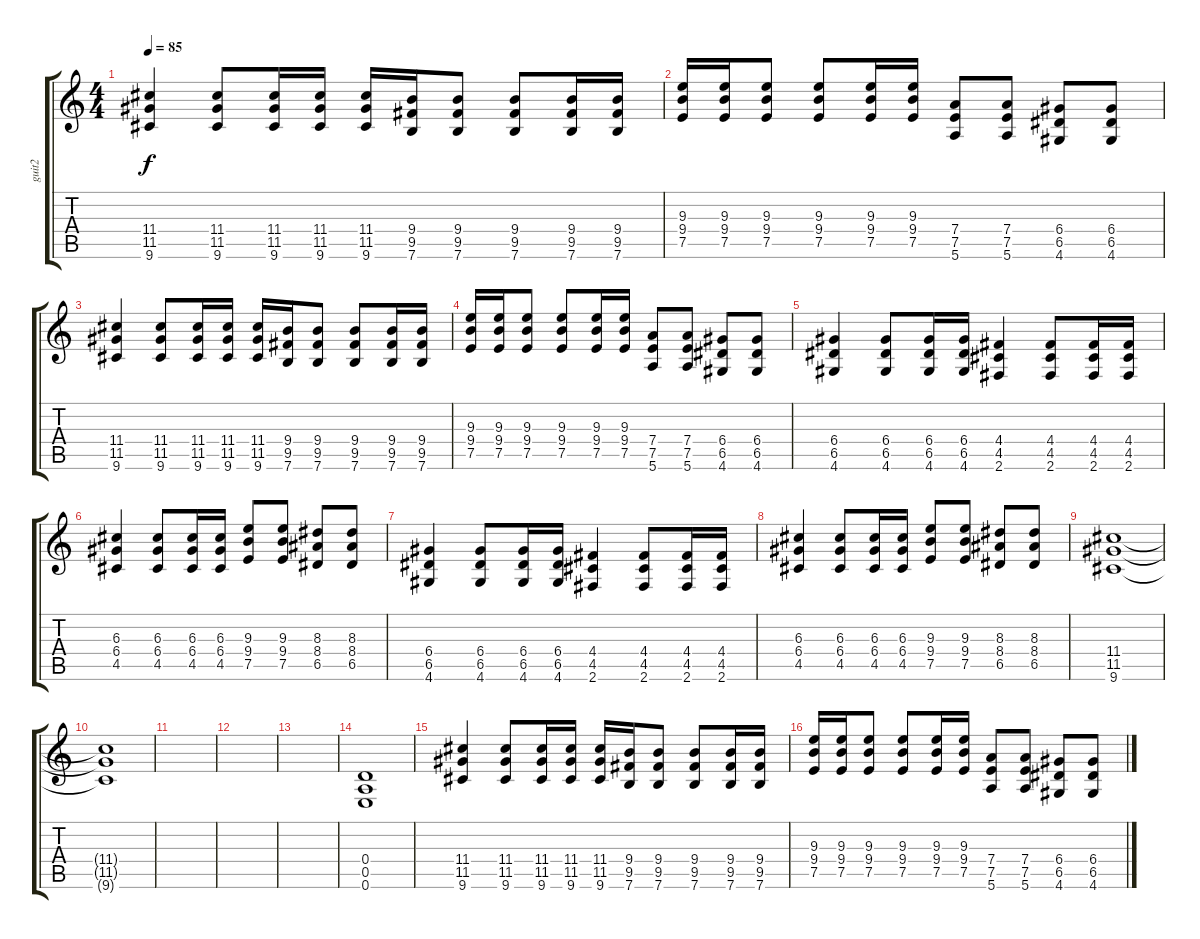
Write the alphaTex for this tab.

\track ("guit2" "guit2") {instrument distortionguitar}
\staff {score tabs}
\tuning (E4 B3 G3 D3 A2 E2) {hide}
\ts (4 4)
\tempo 85
\clef g2
\ks c
(11.4 11.5 9.6).4{dy f} (11.4 11.5 9.6).8 (11.4 11.5 9.6).16 (11.4 11.5 9.6).16 (11.4 11.5 9.6).16 (9.4 9.5 7.6).16 (9.4 9.5 7.6).8 (9.4 9.5 7.6).8 (9.4 9.5 7.6).16 (9.4 9.5 7.6).16 |
(9.3 9.4 7.5).16 (9.3 9.4 7.5).16 (9.3 9.4 7.5).8 (9.3 9.4 7.5).8 (9.3 9.4 7.5).16 (9.3 9.4 7.5).16 (7.4 7.5 5.6).8 (7.4 7.5 5.6).8 (6.4 6.5 4.6).8 (6.4 6.5 4.6).8 |
(11.4 11.5 9.6).4 (11.4 11.5 9.6).8 (11.4 11.5 9.6).16 (11.4 11.5 9.6).16 (11.4 11.5 9.6).16 (9.4 9.5 7.6).16 (9.4 9.5 7.6).8 (9.4 9.5 7.6).8 (9.4 9.5 7.6).16 (9.4 9.5 7.6).16 |
(9.3 9.4 7.5).16 (9.3 9.4 7.5).16 (9.3 9.4 7.5).8 (9.3 9.4 7.5).8 (9.3 9.4 7.5).16 (9.3 9.4 7.5).16 (7.4 7.5 5.6).8 (7.4 7.5 5.6).8 (6.4 6.5 4.6).8 (6.4 6.5 4.6).8 |
(6.4 6.5 4.6).4 (6.4 6.5 4.6).8 (6.4 6.5 4.6).16 (6.4 6.5 4.6).16 (4.4 4.5 2.6).4 (4.4 4.5 2.6).8 (4.4 4.5 2.6).16 (4.4 4.5 2.6).16 |
(6.3 6.4 4.5).4 (6.3 6.4 4.5).8 (6.3 6.4 4.5).16 (6.3 6.4 4.5).16 (9.3 9.4 7.5).8 (9.3 9.4 7.5).8 (8.3 8.4 6.5).8 (8.3 8.4 6.5).8 |
(6.4 6.5 4.6).4 (6.4 6.5 4.6).8 (6.4 6.5 4.6).16 (6.4 6.5 4.6).16 (4.4 4.5 2.6).4 (4.4 4.5 2.6).8 (4.4 4.5 2.6).16 (4.4 4.5 2.6).16 |
(6.3 6.4 4.5).4 (6.3 6.4 4.5).8 (6.3 6.4 4.5).16 (6.3 6.4 4.5).16 (9.3 9.4 7.5).8 (9.3 9.4 7.5).8 (8.3 8.4 6.5).8 (8.3 8.4 6.5).8 |
(11.4 11.5 9.6).1{volume 6} |
(11.4{t} 11.5{t} 9.6{t}).1 |
|
|
|
(0.4 0.5 0.6).1 |
(11.4 11.5 9.6).4{volume 13} (11.4 11.5 9.6).8 (11.4 11.5 9.6).16 (11.4 11.5 9.6).16 (11.4 11.5 9.6).16 (9.4 9.5 7.6).16 (9.4 9.5 7.6).8 (9.4 9.5 7.6).8 (9.4 9.5 7.6).16 (9.4 9.5 7.6).16 |
(9.3 9.4 7.5).16 (9.3 9.4 7.5).16 (9.3 9.4 7.5).8 (9.3 9.4 7.5).8 (9.3 9.4 7.5).16 (9.3 9.4 7.5).16 (7.4 7.5 5.6).8 (7.4 7.5 5.6).8 (6.4 6.5 4.6).8 (6.4 6.5 4.6).8
